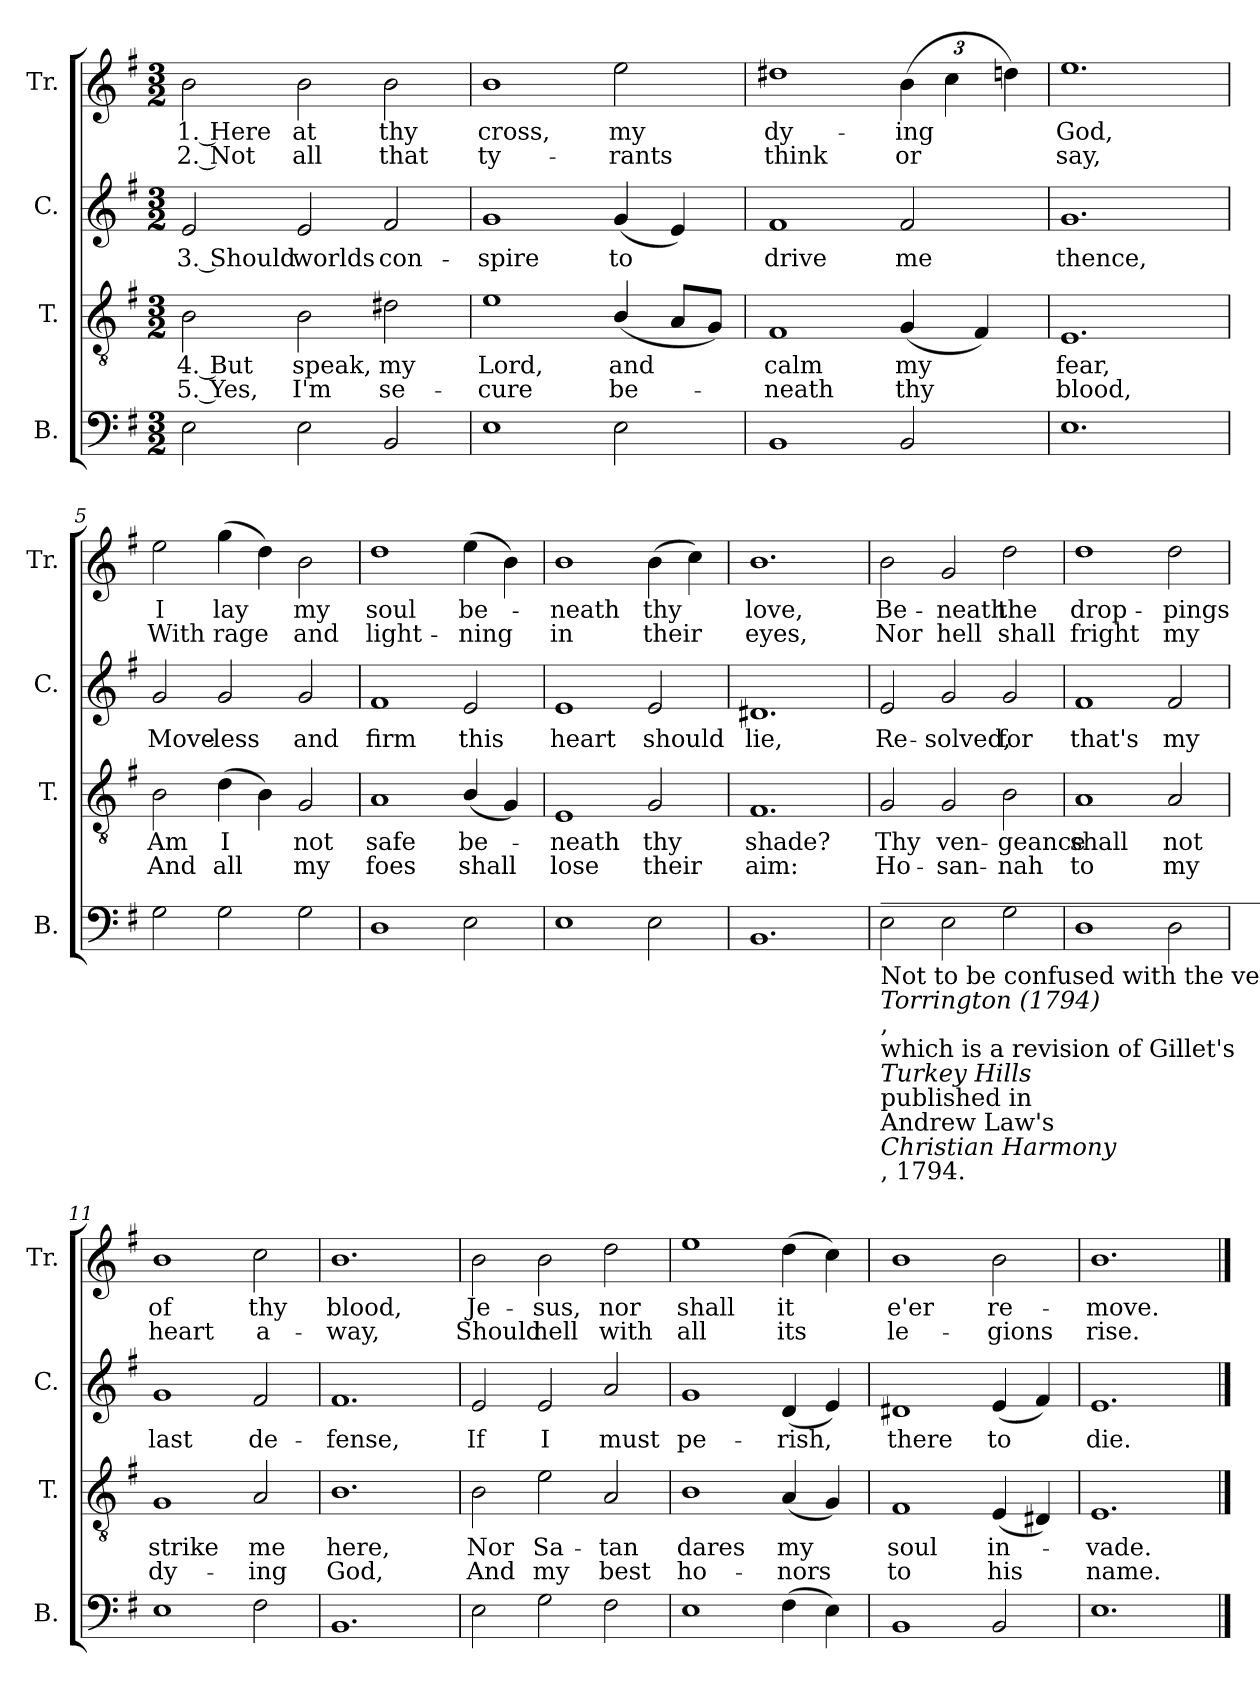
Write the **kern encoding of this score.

**kern	**kern	**text	**text	**kern	**text	**kern	**text	**text
*part4	*part3	*part3	*part3	*part2	*part2	*part1	*part1	*part1
*staff4	*staff3	*staff3	*staff3	*staff2	*staff2	*staff1	*staff1	*staff1
*I"B.	*I"T.	*	*	*I"C.	*	*I"Tr.	*	*
*I'B.	*I'T.	*	*	*I'C.	*	*I'Tr.	*	*
*clefF4	*clefGv2	*	*	*clefG2	*	*clefG2	*	*
*k[f#]	*k[f#]	*	*	*k[f#]	*	*k[f#]	*	*
*M3/2	*M3/2	*	*	*M3/2	*	*M3/2	*	*
*MM130	*MM130	*	*	*MM130	*	*MM130	*	*
=1	=1	=1	=1	=1	=1	=1	=1	=1
!	!	!LO:LY:b	!LO:LY:b	!	!LO:LY:b	!	!LO:LY:b	!LO:LY:b
2E\	2B\	4. But	5. Yes,	2e/	3. Should	2b\	1. Here	2. Not
!	!	!LO:LY:b	!LO:LY:b	!	!LO:LY:b	!	!LO:LY:b	!LO:LY:b
2E\	2B\	speak,	I'm	2e/	worlds	2b\	at	all
!	!	!LO:LY:b	!LO:LY:b	!	!LO:LY:b	!	!LO:LY:b	!LO:LY:b
2BB/	2d#X\	my	se-	2f#/	con-	2b\	thy	that
=2	=2	=2	=2	=2	=2	=2	=2	=2
!	!	!LO:LY:b	!LO:LY:b	!	!LO:LY:b	!	!LO:LY:b	!LO:LY:b
1E	1e	Lord,	-cure	1g	-spire	1b	cross,	ty-
!	!	!LO:LY:b	!LO:LY:b	!	!LO:LY:b	!	!LO:LY:b	!LO:LY:b
2E\	(4B/	and	be-	(4g/	to	2ee\	my	-rants
.	8A/L	.	.	4e/)	.	.	.	.
.	8G/J)	.	.	.	.	.	.	.
=3	=3	=3	=3	=3	=3	=3	=3	=3
!	!	!LO:LY:b	!LO:LY:b	!	!LO:LY:b	!	!LO:LY:b	!LO:LY:b
1BB	1F#	calm	-neath	1f#	drive	1dd#X	dy-	think
!	!	!LO:LY:b	!LO:LY:b	!	!LO:LY:b	!	!	!
*	*	*	*	*	*	*Xbrackettup	*	*
!	!	!	!	!	!	!	!LO:LY:b	!LO:LY:b
2BB/	(4G/	my	thy	2f#/	me	(6b\	-ing	or
.	.	.	.	.	.	6cc\	.	.
.	4F#/)	.	.	.	.	.	.	.
.	.	.	.	.	.	6ddn\)	.	.
=4	=4	=4	=4	=4	=4	=4	=4	=4
!	!	!LO:LY:b	!LO:LY:b	!	!LO:LY:b	!	!LO:LY:b	!LO:LY:b
1.E	1.E	fear,	blood,	1.g	thence,	1.ee	God,	say,
=5	=5	=5	=5	=5	=5	=5	=5	=5
!	!	!LO:LY:b	!LO:LY:b	!	!LO:LY:b	!	!LO:LY:b	!LO:LY:b
2G\	2B\	Am	And	2g/	Move-	2ee\	I	With
!	!	!LO:LY:b	!LO:LY:b	!	!LO:LY:b	!	!LO:LY:b	!LO:LY:b
2G\	(4d\	I	all	2g/	-less	(4gg\	lay	rage
.	4B\)	.	.	.	.	4dd\)	.	.
!	!	!LO:LY:b	!LO:LY:b	!	!LO:LY:b	!	!LO:LY:b	!LO:LY:b
2G\	2G/	not	my	2g/	and	2b\	my	and
=6	=6	=6	=6	=6	=6	=6	=6	=6
!	!	!LO:LY:b	!LO:LY:b	!	!LO:LY:b	!	!LO:LY:b	!LO:LY:b
1D	1A	safe	foes	1f#	firm	1dd	soul	light-
!	!	!LO:LY:b	!LO:LY:b	!	!LO:LY:b	!	!LO:LY:b	!LO:LY:b
2E\	(4B/	be-	shall	2e/	this	(4ee\	be-	-ning
.	4G/)	.	.	.	.	4b\)	.	.
=7	=7	=7	=7	=7	=7	=7	=7	=7
!	!	!LO:LY:b	!LO:LY:b	!	!LO:LY:b	!	!LO:LY:b	!LO:LY:b
1E	1E	-neath	lose	1e	heart	1b	-neath	in
!	!	!LO:LY:b	!LO:LY:b	!	!LO:LY:b	!	!LO:LY:b	!LO:LY:b
2E\	2G/	thy	their	2e/	should	(4b\	thy	their
.	.	.	.	.	.	4cc\)	.	.
=8	=8	=8	=8	=8	=8	=8	=8	=8
!	!	!LO:LY:b	!LO:LY:b	!	!LO:LY:b	!	!LO:LY:b	!LO:LY:b
1.BB	1.F#	shade?	aim:	1.d#X	lie,	1.b	love,	eyes,
=9	=9	=9	=9	=9	=9	=9	=9	=9
!LO:TX:a:t=__________________________________________________	!	!	!	!	!	!	!	!
!LO:TX:b:t=Not to be confused with the very different	!	!	!	!	!	!	!	!
!LO:TX:b:i:t=Torrington (1794)	!	!	!	!	!	!	!	!
!LO:TX:b:t=,	!	!	!	!	!	!	!	!
!LO:TX:b:t=which is a revision of Gillet's	!	!	!	!	!	!	!	!
!LO:TX:b:i:t=Turkey Hills	!	!	!	!	!	!	!	!
!LO:TX:b:t=published in	!	!	!	!	!	!	!	!
!LO:TX:b:t=Andrew Law's	!	!	!	!	!	!	!	!
!LO:TX:b:i:t=Christian Harmony	!	!	!	!	!	!	!	!
!LO:TX:b:t=, 1794.	!	!	!	!	!	!	!	!
!	!	!LO:LY:b	!LO:LY:b	!	!LO:LY:b	!	!LO:LY:b	!LO:LY:b
2E\	2G/	Thy	Ho-	2e/	Re-	2b\	Be-	Nor
!	!	!LO:LY:b	!LO:LY:b	!	!LO:LY:b	!	!LO:LY:b	!LO:LY:b
2E\	2G/	ven-	-san-	2g/	-solved,	2g/	-neath	hell
!	!	!LO:LY:b	!LO:LY:b	!	!LO:LY:b	!	!LO:LY:b	!LO:LY:b
2G\	2B\	-geance	-nah	2g/	for	2dd\	the	shall
=10	=10	=10	=10	=10	=10	=10	=10	=10
!	!	!LO:LY:b	!LO:LY:b	!	!LO:LY:b	!	!LO:LY:b	!LO:LY:b
1D	1A	shall	to	1f#	that's	1dd	drop-	fright
!	!	!LO:LY:b	!LO:LY:b	!	!LO:LY:b	!	!LO:LY:b	!LO:LY:b
2D\	2A/	not	my	2f#/	my	2dd\	-pings	my
=11	=11	=11	=11	=11	=11	=11	=11	=11
!	!	!LO:LY:b	!LO:LY:b	!	!LO:LY:b	!	!LO:LY:b	!LO:LY:b
1E	1G	strike	dy-	1g	last	1b	of	heart
!	!	!LO:LY:b	!LO:LY:b	!	!LO:LY:b	!	!LO:LY:b	!LO:LY:b
2F#\	2A/	me	-ing	2f#/	de-	2cc\	thy	a-
=12	=12	=12	=12	=12	=12	=12	=12	=12
!	!	!LO:LY:b	!LO:LY:b	!	!LO:LY:b	!	!LO:LY:b	!LO:LY:b
1.BB	1.B	here,	God,	1.f#	-fense,	1.b	blood,	-way,
=13	=13	=13	=13	=13	=13	=13	=13	=13
!	!	!LO:LY:b	!LO:LY:b	!	!LO:LY:b	!	!LO:LY:b	!LO:LY:b
2E\	2B\	Nor	And	2e/	If	2b\	Je-	Should
!	!	!LO:LY:b	!LO:LY:b	!	!LO:LY:b	!	!LO:LY:b	!LO:LY:b
2G\	2e\	Sa-	my	2e/	I	2b\	-sus,	hell
!	!	!LO:LY:b	!LO:LY:b	!	!LO:LY:b	!	!LO:LY:b	!LO:LY:b
2F#\	2A/	-tan	best	2a/	must	2dd\	nor	with
=14	=14	=14	=14	=14	=14	=14	=14	=14
!	!	!LO:LY:b	!LO:LY:b	!	!LO:LY:b	!	!LO:LY:b	!LO:LY:b
1E	1B	dares	ho-	1g	pe-	1ee	shall	all
!	!	!LO:LY:b	!LO:LY:b	!	!LO:LY:b	!	!LO:LY:b	!LO:LY:b
(4F#\	(4A/	my	-nors	(4d/	-rish,	(4dd\	it	its
4E\)	4G/)	.	.	4e/)	.	4cc\)	.	.
=15	=15	=15	=15	=15	=15	=15	=15	=15
!	!	!LO:LY:b	!LO:LY:b	!	!LO:LY:b	!	!LO:LY:b	!LO:LY:b
1BB	1F#	soul	to	1d#X	there	1b	e'er	le-
!	!	!LO:LY:b	!LO:LY:b	!	!LO:LY:b	!	!LO:LY:b	!LO:LY:b
2BB/	(4E/	in-	his	(4e/	to	2b\	re-	-gions
.	4D#X/)	.	.	4f#/)	.	.	.	.
=16	=16	=16	=16	=16	=16	=16	=16	=16
!	!	!LO:LY:b	!LO:LY:b	!	!LO:LY:b	!	!LO:LY:b	!LO:LY:b
1.E	1.E	-vade.	name.	1.e	die.	1.b	-move.	rise.
==	==	==	==	==	==	==	==	==
*-	*-	*-	*-	*-	*-	*-	*-	*-
